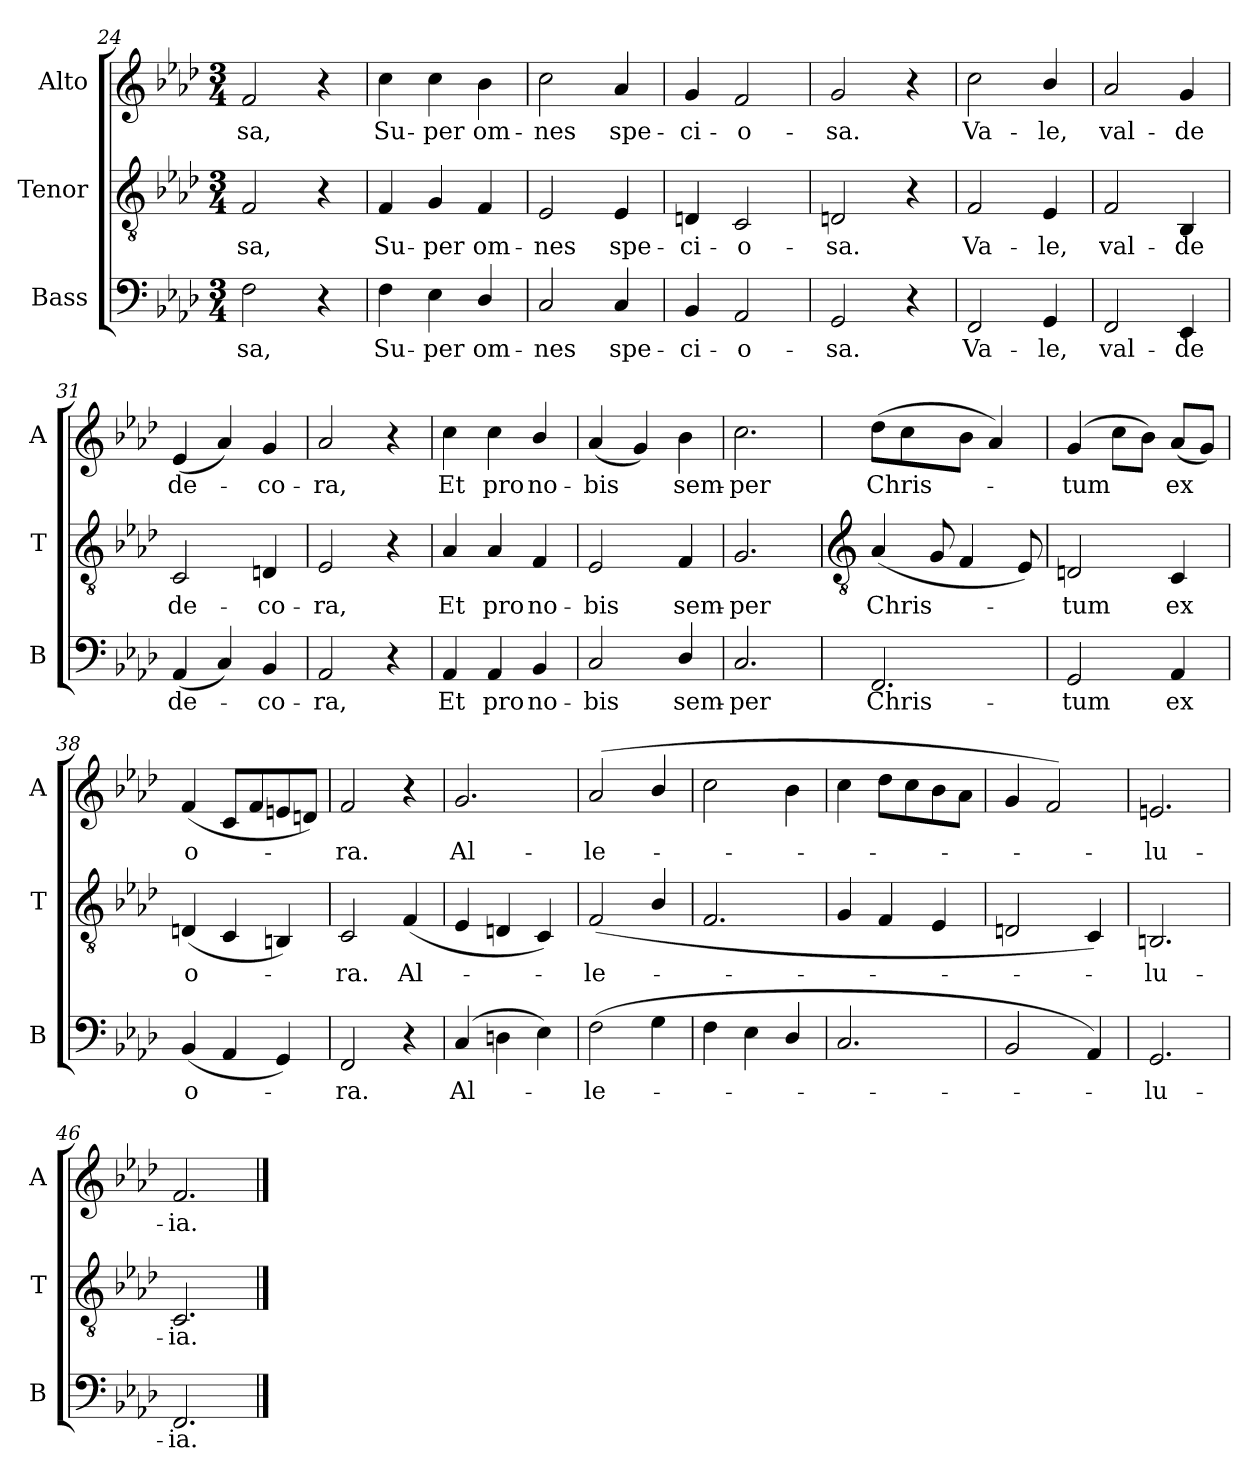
**kern	**text	**kern	**text	**kern	**text
*part3	*part3	*part2	*part2	*part1	*part1
*staff3	*staff3	*staff2	*staff2	*staff1	*staff1
*I"Bass	*	*I"Tenor	*	*I"Alto	*
*I'B	*	*I'T	*	*I'A	*
!!LO:LB:g=z
*clefF4	*	*clefGv2	*	*clefG2	*
*k[b-e-a-d-]	*	*k[b-e-a-d-]	*	*k[b-e-a-d-]	*
*A-:	*	*A-:	*	*A-:	*
*M3/4	*	*M3/4	*	*M3/4	*
=24	=24	=24	=24	=24	=24
!	!LO:LY:b	!	!LO:LY:b	!	!LO:LY:b
2F	-sa,	2F	-sa,	2f	-sa,
4r	.	4r	.	4r	.
=25	=25	=25	=25	=25	=25
!	!LO:LY:b	!	!LO:LY:b	!	!LO:LY:b
4F	Su-	4F	Su-	4cc	Su-
!	!LO:LY:b	!	!LO:LY:b	!	!LO:LY:b
4E-	-per	4G	-per	4cc	-per
!	!LO:LY:b	!	!LO:LY:b	!	!LO:LY:b
4D-/	om-	4F	om-	4b-	om-
=26	=26	=26	=26	=26	=26
!	!LO:LY:b	!	!LO:LY:b	!	!LO:LY:b
2C	-nes	2E-	-nes	2cc	-nes
!	!LO:LY:b	!	!LO:LY:b	!	!LO:LY:b
4C	spe-	4E-	spe-	4a-	spe-
=27	=27	=27	=27	=27	=27
!	!LO:LY:b	!	!LO:LY:b	!	!LO:LY:b
4BB-	-ci-	4Dn	-ci-	4g	-ci-
!	!LO:LY:b	!	!LO:LY:b	!	!LO:LY:b
2AA-	-o-	2C	-o-	2f	-o-
=28	=28	=28	=28	=28	=28
!	!LO:LY:b	!	!LO:LY:b	!	!LO:LY:b
2GG	-sa.	2Dn	-sa.	2g	-sa.
4r	.	4r	.	4r	.
=29	=29	=29	=29	=29	=29
!	!LO:LY:b	!	!LO:LY:b	!	!LO:LY:b
2FF	Va-	2F	Va-	2cc	Va-
!	!LO:LY:b	!	!LO:LY:b	!	!LO:LY:b
4GG	-le,	4E-	-le,	4b-/	-le,
=30	=30	=30	=30	=30	=30
!	!LO:LY:b	!	!LO:LY:b	!	!LO:LY:b
2FF	val-	2F	val-	2a-	val-
!	!LO:LY:b	!	!LO:LY:b	!	!LO:LY:b
4EE-	-de	4BB-	-de	4g	-de
=31	=31	=31	=31	=31	=31
!	!LO:LY:b	!	!LO:LY:b	!	!LO:LY:b
(<4AA-	de-	2C	de-	(<4e-	de-
4C)	.	.	.	4a-)	.
!	!LO:LY:b	!	!LO:LY:b	!	!LO:LY:b
4BB-	co-	4Dn	-co-	4g	co-
=32	=32	=32	=32	=32	=32
!	!LO:LY:b	!	!LO:LY:b	!	!LO:LY:b
2AA-	-ra,	2E-	-ra,	2a-	-ra,
4r	.	4r	.	4r	.
=33	=33	=33	=33	=33	=33
!	!LO:LY:b	!	!LO:LY:b	!	!LO:LY:b
4AA-	Et	4A-	Et	4cc	Et
!	!LO:LY:b	!	!LO:LY:b	!	!LO:LY:b
4AA-	pro	4A-	pro	4cc	pro
!	!LO:LY:b	!	!LO:LY:b	!	!LO:LY:b
4BB-	no-	4F	no-	4b-/	no-
=34	=34	=34	=34	=34	=34
!	!LO:LY:b	!	!LO:LY:b	!	!LO:LY:b
2C	-bis	2E-	-bis	(<4a-	-bis
.	.	.	.	4g)	.
!	!LO:LY:b	!	!LO:LY:b	!	!LO:LY:b
4D-/	sem-	4F	sem-	4b-	sem-
=35	=35	=35	=35	=35	=35
!	!LO:LY:b	!	!LO:LY:b	!	!LO:LY:b
2.C	-per	2.G	-per	2.cc	-per
!!LO:LB:g=z
=36	=36	=36	=36	=36	=36
*	*	*clefGv2	*	*	*
!	!LO:LY:b	!	!LO:LY:b	!	!LO:LY:b
2.FF	Chris-	(<4A-	Chris-	(>8dd-L	Chris-
.	.	.	.	4cc	.
.	.	8G	.	.	.
.	.	4F	.	8b-\J	.
.	.	.	.	4a-)	.
.	.	8E-)	.	.	.
=37	=37	=37	=37	=37	=37
!	!LO:LY:b	!	!LO:LY:b	!	!LO:LY:b
2GG	-tum	2Dn	tum	(>4g	tum
.	.	.	.	8ccL	.
.	.	.	.	8b-J)	.
!	!LO:LY:b	!	!LO:LY:b	!	!LO:LY:b
4AA-	ex	4C	ex	(<8a-L	ex
.	.	.	.	8gJ)	.
=38	=38	=38	=38	=38	=38
!	!LO:LY:b	!	!LO:LY:b	!	!LO:LY:b
(<4BB-	o-	(<4Dn	o-	(<4f	o-
4AA-	.	4C	.	8cL	.
.	.	.	.	8f	.
4GG)	.	4BBn)	.	8en	.
.	.	.	.	8dnJ)	.
=39	=39	=39	=39	=39	=39
!	!LO:LY:b	!	!LO:LY:b	!	!LO:LY:b
2FF	ra.	2C	ra.	2f	ra.
!	!	!	!LO:LY:b	!	!
4r	.	(<4F	Al-	4r	.
=40	=40	=40	=40	=40	=40
!	!LO:LY:b	!	!	!	!LO:LY:b
(>4C	Al-	4E-	.	2.g	Al-
4Dn	.	4Dn	.	.	.
4E-)	.	4C)	.	.	.
=41	=41	=41	=41	=41	=41
!	!LO:LY:b	!	!LO:LY:b	!	!LO:LY:b
(<2F	le-	(<2F	le-	(<2a-	-le-
4G	.	4B-/	.	4b-/	.
=42	=42	=42	=42	=42	=42
4F	.	2.F	.	2cc	.
4E-	.	.	.	.	.
4D-/	.	.	.	4b-	.
=43	=43	=43	=43	=43	=43
2.C	.	4G	.	4cc	.
.	.	4F	.	8dd-L	.
.	.	.	.	8cc	.
.	.	4E-	.	8b-	.
.	.	.	.	8a-J	.
=44	=44	=44	=44	=44	=44
2BB-	.	2Dn	.	4g	.
.	.	.	.	2f)	.
4AA-)	.	4C)	.	.	.
=45	=45	=45	=45	=45	=45
!	!LO:LY:b	!	!LO:LY:b	!	!LO:LY:b
2.GG	lu-	2.BBn	lu-	2.en	lu-
=46	=46	=46	=46	=46	=46
!	!LO:LY:b	!	!LO:LY:b	!	!LO:LY:b
2.FF	-ia.	2.C	-ia.	2.f	-ia.
==	==	==	==	==	==
*-	*-	*-	*-	*-	*-
